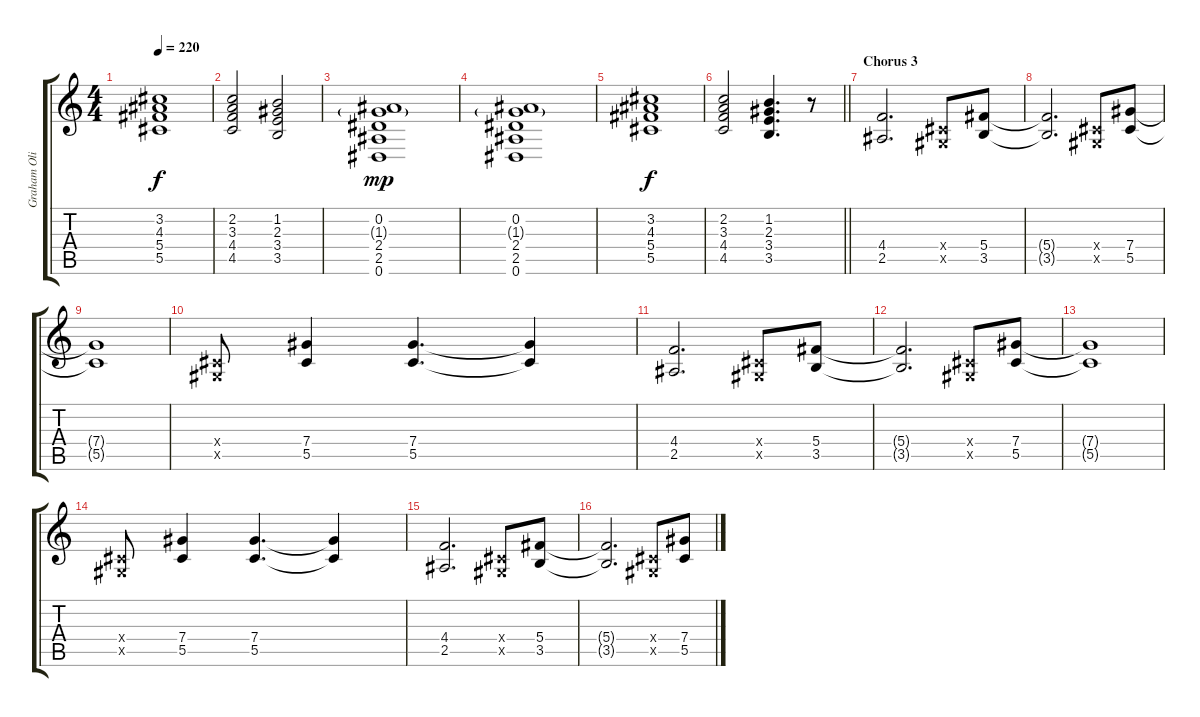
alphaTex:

\track ("Graham Oliver" "Graham Oli") {instrument distortionguitar}
\staff {score tabs}
\tuning (Eb4 Bb3 Gb3 Db3 Ab2 Eb2) {hide}
\ts (4 4)
\tempo 220
\clef g2
\ks c
(3.2 4.3 5.4 5.5).1{dy f volume 9 balance 8} |
(2.2 3.3 4.4 4.5).2 (1.2 2.3 3.4 3.5).2 |
(0.2 1.3{g} 2.4 2.5 0.6).1{dy mp volume 6 balance 12} |
(0.2 1.3{g} 2.4 2.5 0.6).1 |
(3.2 4.3 5.4 5.5).1{dy f volume 9 balance 8} |
\barLineRight lightlight
(2.2 3.3 4.4 4.5).2 (1.2 2.3 3.4 3.5).4{d} r.8 |
\section ("" "Chorus 3")
(4.4 2.5).2{d balance 4 instrument distortionguitar} (0.4{x} 0.5{x}).8 (5.4 3.5).8 |
(5.4{t} 3.5{t}).2{d} (0.4{x} 0.5{x}).8 (7.4 5.5).8 |
(7.4{t} 5.5{t}).1 |
(0.4{x} 0.5{x}).8 (7.4 5.5).4 (7.4 5.5).4{d} (7.4{t} 5.5{t}).4 |
(4.4 2.5).2{d} (0.4{x} 0.5{x}).8 (5.4 3.5).8 |
(5.4{t} 3.5{t}).2{d} (0.4{x} 0.5{x}).8 (7.4 5.5).8 |
(7.4{t} 5.5{t}).1 |
(0.4{x} 0.5{x}).8 (7.4 5.5).4 (7.4 5.5).4{d} (7.4{t} 5.5{t}).4 |
(4.4 2.5).2{d} (0.4{x} 0.5{x}).8 (5.4 3.5).8 |
(5.4{t} 3.5{t}).2{d} (0.4{x} 0.5{x}).8 (7.4 5.5).8
